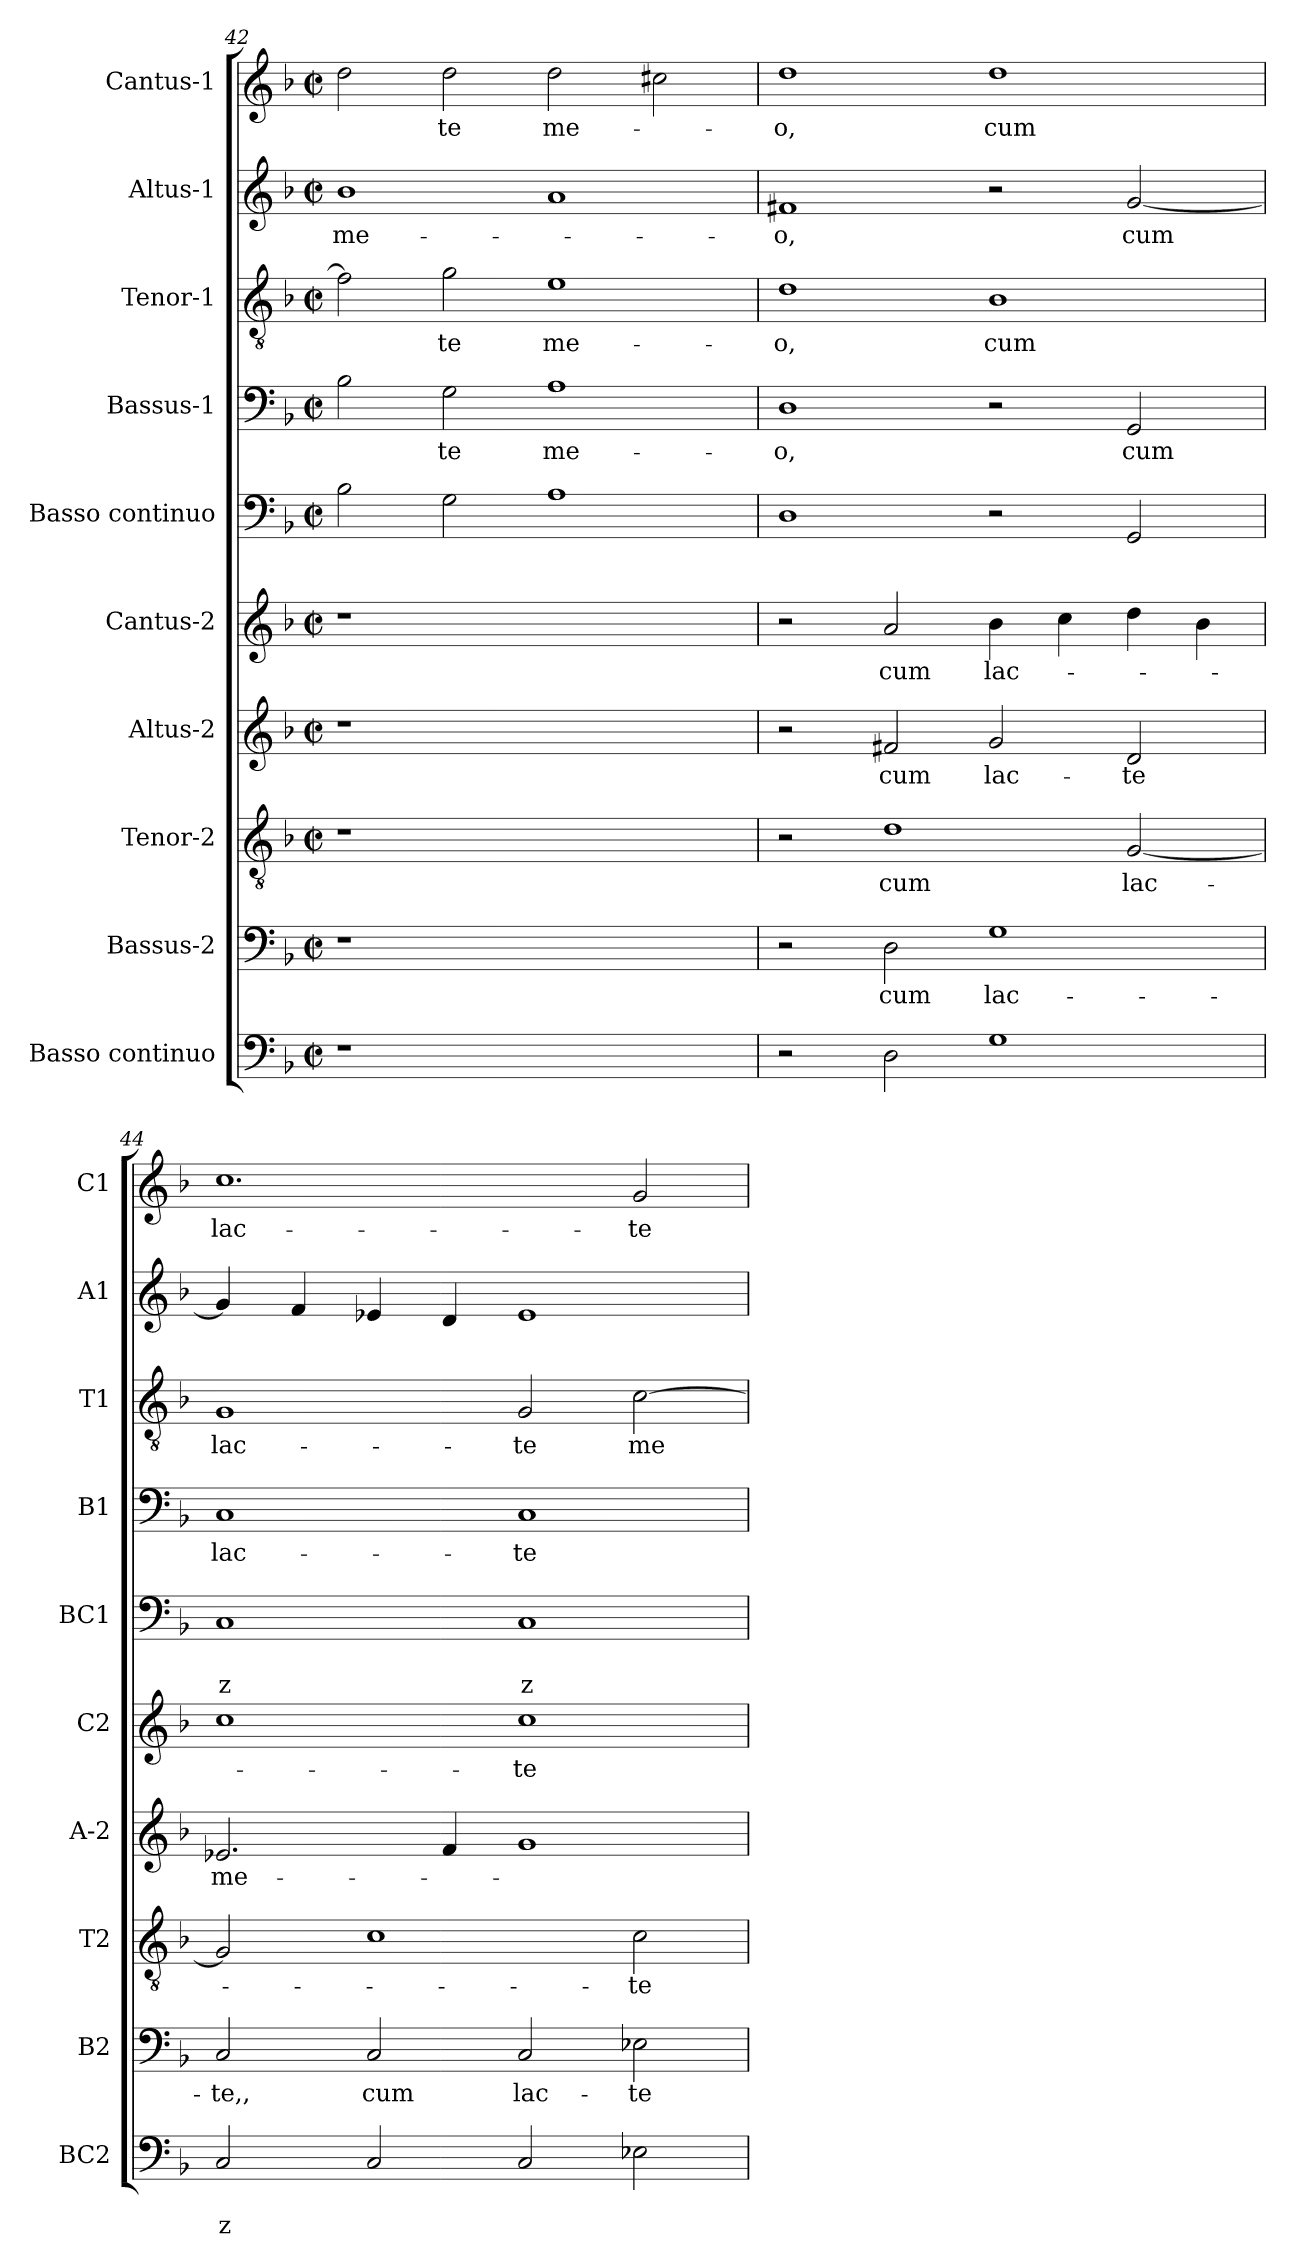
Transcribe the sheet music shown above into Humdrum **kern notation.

**kern	**text	**text	**kern	**text	**kern	**text	**kern	**text	**kern	**text	**kern	**text	**text	**kern	**text	**kern	**text	**kern	**text	**kern	**text
*part10	*part10	*part10	*part9	*part9	*part8	*part8	*part7	*part7	*part6	*part6	*part5	*part5	*part5	*part4	*part4	*part3	*part3	*part2	*part2	*part1	*part1
*staff10	*staff10	*staff10	*staff9	*staff9	*staff8	*staff8	*staff7	*staff7	*staff6	*staff6	*staff5	*staff5	*staff5	*staff4	*staff4	*staff3	*staff3	*staff2	*staff2	*staff1	*staff1
*I"Basso continuo	*	*	*I"Bassus-2	*	*I"Tenor-2	*	*I"Altus-2	*	*I"Cantus-2	*	*I"Basso continuo	*	*	*I"Bassus-1	*	*I"Tenor-1	*	*I"Altus-1	*	*I"Cantus-1	*
*I'BC2	*	*	*I'B2	*	*I'T2	*	*I'A-2	*	*I'C2	*	*I'BC1	*	*	*I'B1	*	*I'T1	*	*I'A1	*	*I'C1	*
*clefF4	*	*	*clefF4	*	*clefGv2	*	*clefG2	*	*clefG2	*	*clefF4	*	*	*clefF4	*	*clefGv2	*	*clefG2	*	*clefG2	*
*k[b-]	*	*	*k[b-]	*	*k[b-]	*	*k[b-]	*	*k[b-]	*	*k[b-]	*	*	*k[b-]	*	*k[b-]	*	*k[b-]	*	*k[b-]	*
*F:	*	*	*F:	*	*F:	*	*F:	*	*F:	*	*F:	*	*	*F:	*	*F:	*	*F:	*	*F:	*
*M2/2	*	*	*M2/2	*	*M2/2	*	*M2/2	*	*M2/2	*	*M2/2	*	*	*M2/2	*	*M2/2	*	*M2/2	*	*M2/2	*
*met(c|)	*	*	*met(c|)	*	*met(c|)	*	*met(c|)	*	*met(c|)	*	*met(c|)	*	*	*met(c|)	*	*met(c|)	*	*met(c|)	*	*met(c|)	*
=42	=42	=42	=42	=42	=42	=42	=42	=42	=42	=42	=42	=42	=42	=42	=42	=42	=42	=42	=42	=42	=42
!	!	!	!	!	!	!	!	!	!	!	!	!	!	!	!	!	!	!	!LO:LY:b	!	!
1r	.	.	1r	.	1r	.	1r	.	1r	.	2B-\	.	.	2B-\	.	2f\]	.	1b-	me-	2dd\	.
!	!	!	!	!	!	!	!	!	!	!	!	!	!	!	!LO:LY:b	!	!LO:LY:b	!	!	!	!LO:LY:b
.	.	.	.	.	.	.	.	.	.	.	2G\	.	.	2G\	-te	2g\	-te	.	.	2dd\	-te
!	!	!	!	!	!	!	!	!	!	!	!	!	!	!	!LO:LY:b	!	!LO:LY:b	!	!	!	!LO:LY:b
1ryy	.	.	1ryy	.	1ryy	.	1ryy	.	1ryy	.	1A	.	.	1A	me-	1e	me-	1a	.	2dd\	me-
.	.	.	.	.	.	.	.	.	.	.	.	.	.	.	.	.	.	.	.	2cc#X\	.
!!LO:PB:g=z
=43	=43	=43	=43	=43	=43	=43	=43	=43	=43	=43	=43	=43	=43	=43	=43	=43	=43	=43	=43	=43	=43
!	!	!	!	!	!	!	!	!	!	!	!	!	!	!	!LO:LY:b	!	!LO:LY:b	!	!LO:LY:b	!	!LO:LY:b
2r	.	.	2r	.	2r	.	2r	.	2r	.	1D	.	.	1D	-o,	1d	-o,	1f#X	-o,	1dd	-o,
!	!	!	!	!LO:LY:b	!	!LO:LY:b	!	!LO:LY:b	!	!LO:LY:b	!	!	!	!	!	!	!	!	!	!	!
2D\	.	.	2D\	cum	1d	cum	2f#X/	cum	2a/	cum	.	.	.	.	.	.	.	.	.	.	.
!	!	!	!	!LO:LY:b	!	!	!	!LO:LY:b	!	!LO:LY:b	!	!	!	!	!	!	!LO:LY:b	!	!	!	!LO:LY:b
1G	.	.	1G	lac-	.	.	2g/	lac-	4b-\	lac-	2r	.	.	2r	.	1B-	cum	2r	.	1dd	cum
.	.	.	.	.	.	.	.	.	4cc\	.	.	.	.	.	.	.	.	.	.	.	.
!	!	!	!	!	!	!LO:LY:b	!	!LO:LY:b	!	!	!	!	!	!	!LO:LY:b	!	!	!	!LO:LY:b	!	!
.	.	.	.	.	[2G/	lac-	2d/	-te	4dd\	.	2GG/	.	.	2GG/	cum	.	.	[2g/	cum	.	.
.	.	.	.	.	.	.	.	.	4b-\	.	.	.	.	.	.	.	.	.	.	.	.
=44	=44	=44	=44	=44	=44	=44	=44	=44	=44	=44	=44	=44	=44	=44	=44	=44	=44	=44	=44	=44	=44
!	!	!LO:LY:b	!	!LO:LY:b	!	!	!	!LO:LY:b	!	!	!	!	!LO:LY:b	!	!LO:LY:b	!	!LO:LY:b	!	!	!	!LO:LY:b
2C/	.	z	2C/	-te,,	2G/]	.	2.e-X/	me-	1cc	.	1C	.	z	1C	lac-	1G	lac-	4g/]	.	1.cc	lac-
.	.	.	.	.	.	.	.	.	.	.	.	.	.	.	.	.	.	4f/	.	.	.
!	!	!	!	!LO:LY:b	!	!	!	!	!	!	!	!	!	!	!	!	!	!	!	!	!
2C/	.	.	2C/	cum	1c	.	.	.	.	.	.	.	.	.	.	.	.	4e-X/	.	.	.
.	.	.	.	.	.	.	4f/	.	.	.	.	.	.	.	.	.	.	4d/	.	.	.
!	!	!	!	!LO:LY:b	!	!	!	!	!	!LO:LY:b	!	!	!LO:LY:b	!	!LO:LY:b	!	!LO:LY:b	!	!	!	!
2C/	.	.	2C/	lac-	.	.	1g	.	1cc	-te	1C	.	z	1C	-te	2G/	-te	1e-	.	.	.
!	!	!	!	!LO:LY:b	!	!LO:LY:b	!	!	!	!	!	!	!	!	!	!	!LO:LY:b	!	!	!	!LO:LY:b
2E-X\	.	.	2E-X\	-te	2c\	-te	.	.	.	.	.	.	.	.	.	[2c\	me-	.	.	2g/	-te
=	=	=	=	=	=	=	=	=	=	=	=	=	=	=	=	=	=	=	=	=	=
*-	*-	*-	*-	*-	*-	*-	*-	*-	*-	*-	*-	*-	*-	*-	*-	*-	*-	*-	*-	*-	*-
